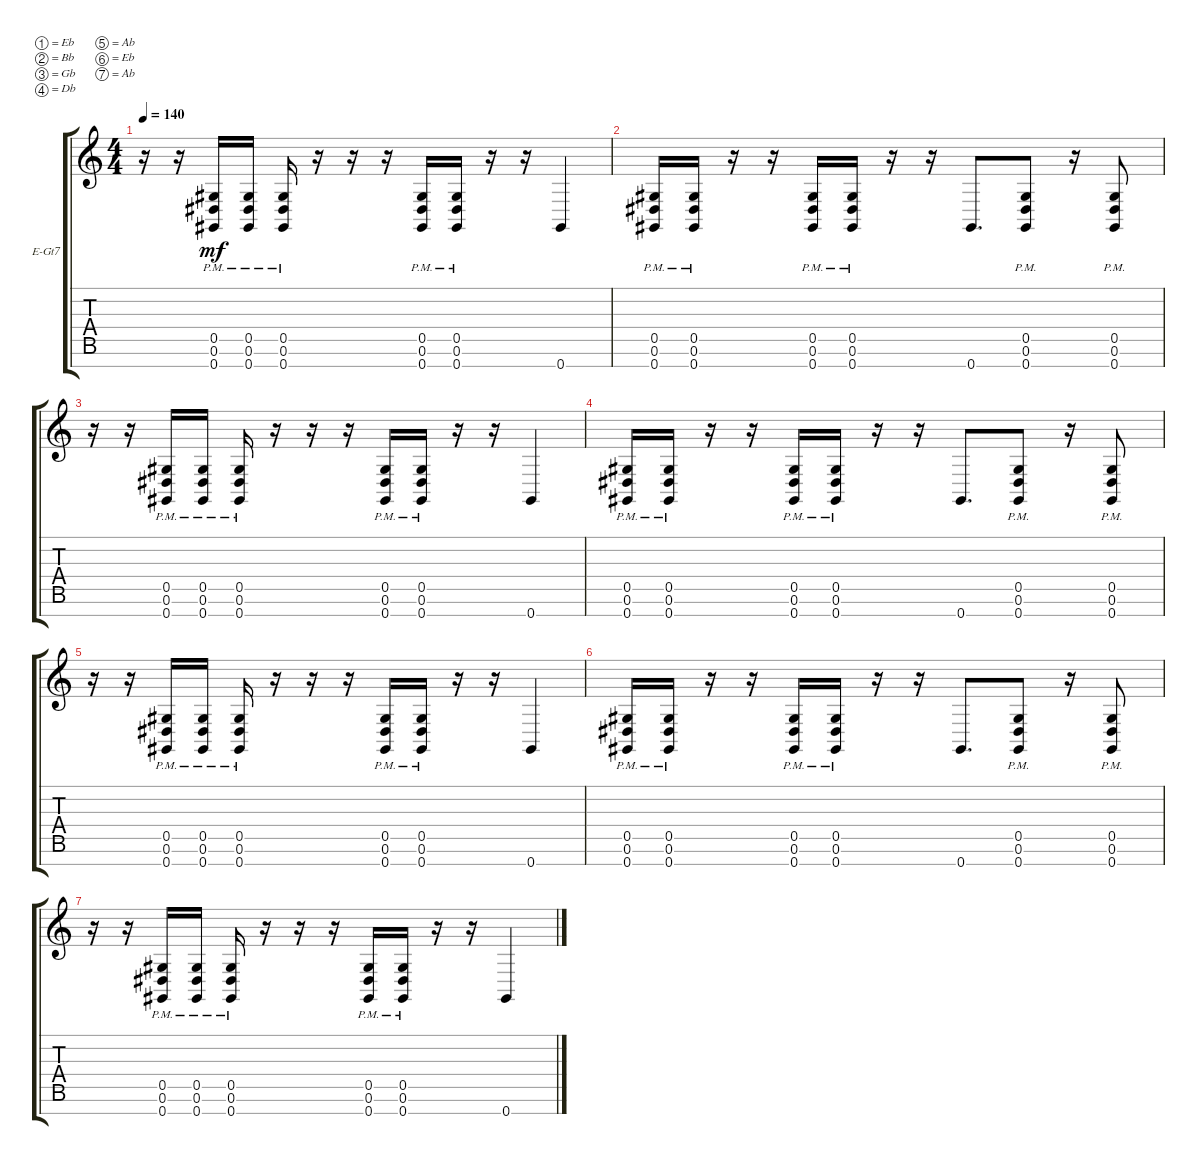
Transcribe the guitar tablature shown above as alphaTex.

\bracketExtendMode groupsimilarinstruments
\firstSystemTrackNameOrientation horizontal
\otherSystemsTrackNameOrientation horizontal
\track ("Left Guitar" "E-Gt7") {instrument distortionguitar}
\staff {score tabs}
\tuning (Eb4 Bb3 Gb3 Db3 Ab2 Eb2 Ab1)
\ts (4 4)
\tempo 140
\clef g2
\ks c
r.16{dy mf} r.16 (0.7{pm} 0.5{pm} 0.6{pm}).16 (0.7{pm} 0.5{pm} 0.6{pm}).16 (0.7{pm} 0.5{pm} 0.6{pm}).16 r.16 r.16 r.16 (0.7{pm} 0.5{pm} 0.6{pm}).16 (0.7{pm} 0.5{pm} 0.6{pm}).16 r.16 r.16 0.7.4 |
(0.7{pm} 0.6{pm} 0.5{pm}).16 (0.7{pm} 0.6{pm} 0.5{pm}).16 r.16 r.16 (0.7{pm} 0.6{pm} 0.5{pm}).16 (0.7{pm} 0.6{pm} 0.5{pm}).16 r.16 r.16 0.7.8{d} (0.7{pm} 0.6{pm} 0.5{pm}).8 r.16 (0.7{pm} 0.6{pm} 0.5{pm}).8 |
r.16 r.16 (0.7{pm} 0.5{pm} 0.6{pm}).16 (0.7{pm} 0.5{pm} 0.6{pm}).16 (0.7{pm} 0.5{pm} 0.6{pm}).16 r.16 r.16 r.16 (0.7{pm} 0.5{pm} 0.6{pm}).16 (0.7{pm} 0.5{pm} 0.6{pm}).16 r.16 r.16 0.7.4 |
(0.7{pm} 0.6{pm} 0.5{pm}).16 (0.7{pm} 0.6{pm} 0.5{pm}).16 r.16 r.16 (0.7{pm} 0.6{pm} 0.5{pm}).16 (0.7{pm} 0.6{pm} 0.5{pm}).16 r.16 r.16 0.7.8{d} (0.7{pm} 0.6{pm} 0.5{pm}).8 r.16 (0.7{pm} 0.6{pm} 0.5{pm}).8 |
r.16 r.16 (0.7{pm} 0.5{pm} 0.6{pm}).16 (0.7{pm} 0.5{pm} 0.6{pm}).16 (0.7{pm} 0.5{pm} 0.6{pm}).16 r.16 r.16 r.16 (0.7{pm} 0.5{pm} 0.6{pm}).16 (0.7{pm} 0.5{pm} 0.6{pm}).16 r.16 r.16 0.7.4 |
(0.7{pm} 0.6{pm} 0.5{pm}).16 (0.7{pm} 0.6{pm} 0.5{pm}).16 r.16 r.16 (0.7{pm} 0.6{pm} 0.5{pm}).16 (0.7{pm} 0.6{pm} 0.5{pm}).16 r.16 r.16 0.7.8{d} (0.7{pm} 0.6{pm} 0.5{pm}).8 r.16 (0.7{pm} 0.6{pm} 0.5{pm}).8 |
r.16 r.16 (0.7{pm} 0.5{pm} 0.6{pm}).16 (0.7{pm} 0.5{pm} 0.6{pm}).16 (0.7{pm} 0.5{pm} 0.6{pm}).16 r.16 r.16 r.16 (0.7{pm} 0.5{pm} 0.6{pm}).16 (0.7{pm} 0.5{pm} 0.6{pm}).16 r.16 r.16 0.7.4
